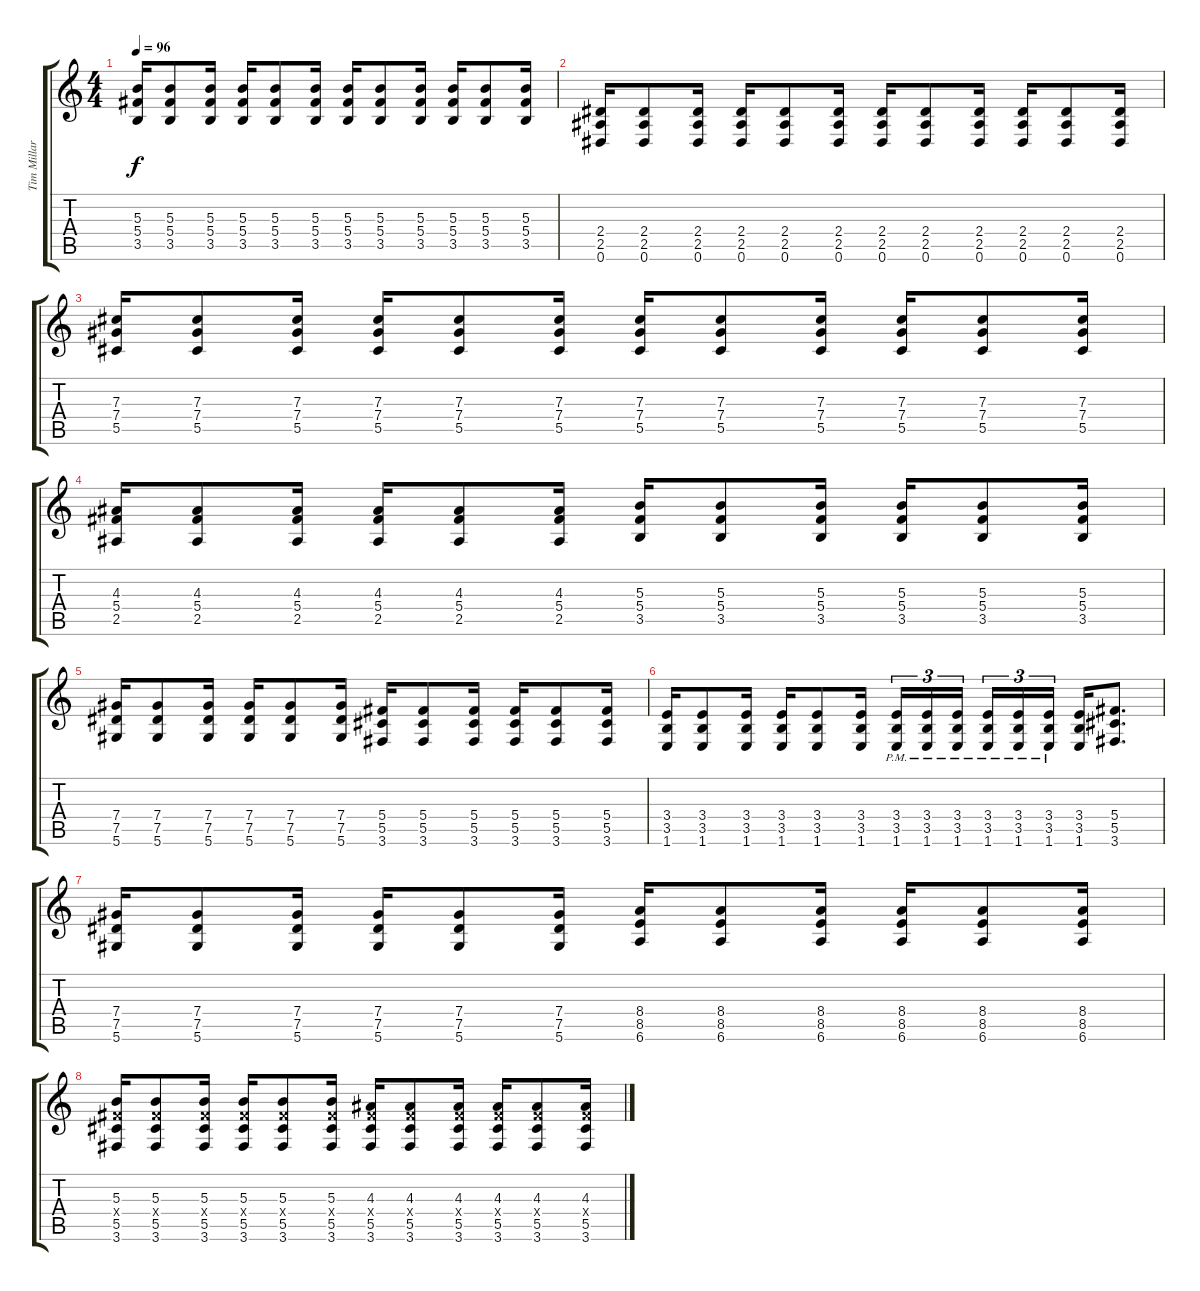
\track ("Tim Millar - Rythm Guitar" "Tim Millar") {instrument distortionguitar bank 255}
\staff {score tabs}
\tuning (Eb4 Bb3 Gb3 Db3 Ab2 Eb2) {hide}
\ts (4 4)
\tempo 96
\clef g2
\ks c
(5.3 5.4 3.5).16{dy f} (5.3 5.4 3.5).8 (5.3 5.4 3.5).16 (5.3 5.4 3.5).16 (5.3 5.4 3.5).8 (5.3 5.4 3.5).16 (5.3 5.4 3.5).16 (5.3 5.4 3.5).8 (5.3 5.4 3.5).16 (5.3 5.4 3.5).16 (5.3 5.4 3.5).8 (5.3 5.4 3.5).16 |
(2.4 2.5 0.6).16 (2.4 2.5 0.6).8 (2.4 2.5 0.6).16 (2.4 2.5 0.6).16 (2.4 2.5 0.6).8 (2.4 2.5 0.6).16 (2.4 2.5 0.6).16 (2.4 2.5 0.6).8 (2.4 2.5 0.6).16 (2.4 2.5 0.6).16 (2.4 2.5 0.6).8 (2.4 2.5 0.6).16 |
(7.3 7.4 5.5).16 (7.3 7.4 5.5).8 (7.3 7.4 5.5).16 (7.3 7.4 5.5).16 (7.3 7.4 5.5).8 (7.3 7.4 5.5).16 (7.3 7.4 5.5).16 (7.3 7.4 5.5).8 (7.3 7.4 5.5).16 (7.3 7.4 5.5).16 (7.3 7.4 5.5).8 (7.3 7.4 5.5).16 |
(4.3 5.4 2.5).16 (4.3 5.4 2.5).8 (4.3 5.4 2.5).16 (4.3 5.4 2.5).16 (4.3 5.4 2.5).8 (4.3 5.4 2.5).16 (5.3 5.4 3.5).16 (5.3 5.4 3.5).8 (5.3 5.4 3.5).16 (5.3 5.4 3.5).16 (5.3 5.4 3.5).8 (5.3 5.4 3.5).16 |
(7.4 7.5 5.6).16 (7.4 7.5 5.6).8 (7.4 7.5 5.6).16 (7.4 7.5 5.6).16 (7.4 7.5 5.6).8 (7.4 7.5 5.6).16 (5.4 5.5 3.6).16 (5.4 5.5 3.6).8 (5.4 5.5 3.6).16 (5.4 5.5 3.6).16 (5.4 5.5 3.6).8 (5.4 5.5 3.6).16 |
(3.4 3.5 1.6).16 (3.4 3.5 1.6).8 (3.4 3.5 1.6).16 (3.4 3.5 1.6).16 (3.4 3.5 1.6).8 (3.4 3.5 1.6).16 (3.4{pm} 3.5{pm} 1.6{pm}).16{tu (3 2)} (3.4{pm} 3.5{pm} 1.6{pm}).16{tu (3 2)} (3.4{pm} 3.5{pm} 1.6{pm}).16{tu (3 2) beam splitsecondary} (3.4{pm} 3.5{pm} 1.6{pm}).16{tu (3 2)} (3.4{pm} 3.5{pm} 1.6{pm}).16{tu (3 2)} (3.4{pm} 3.5{pm} 1.6{pm}).16{tu (3 2)} (3.4 3.5 1.6).16 (5.4 5.5 3.6).8{d} |
(7.4 7.5 5.6).16 (7.4 7.5 5.6).8 (7.4 7.5 5.6).16 (7.4 7.5 5.6).16 (7.4 7.5 5.6).8 (7.4 7.5 5.6).16 (8.4 8.5 6.6).16 (8.4 8.5 6.6).8 (8.4 8.5 6.6).16 (8.4 8.5 6.6).16 (8.4 8.5 6.6).8 (8.4 8.5 6.6).16 |
(5.3 5.4{x} 5.5 3.6).16 (5.3 5.4{x} 5.5 3.6).8 (5.3 5.4{x} 5.5 3.6).16 (5.3 5.4{x} 5.5 3.6).16 (5.3 5.4{x} 5.5 3.6).8 (5.3 5.4{x} 5.5 3.6).16 (4.3 5.4{x} 5.5 3.6).16 (4.3 5.4{x} 5.5 3.6).8 (4.3 5.4{x} 5.5 3.6).16 (4.3 5.4{x} 5.5 3.6).16 (4.3 5.4{x} 5.5 3.6).8 (4.3 5.4{x} 5.5 3.6).16
